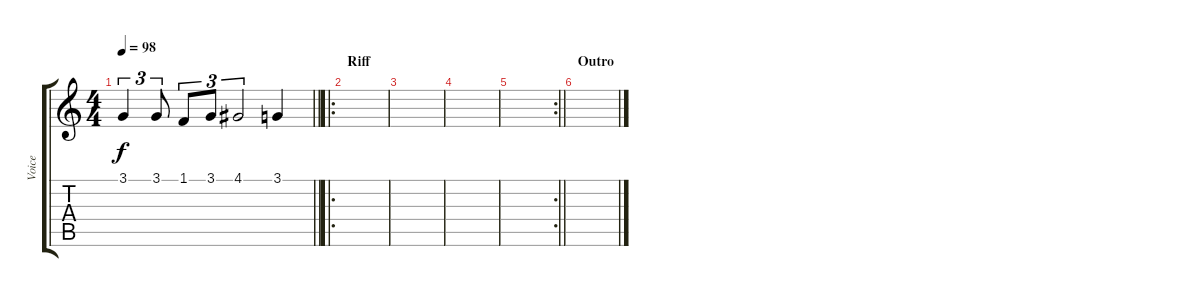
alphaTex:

\track ("Voice" "Voice") {instrument choiraahs}
\staff {score tabs}
\tuning (E4 B3 G3 D3 A2 E2) {hide}
\ts (4 4)
\tempo 98
\clef g2
\barLineRight lightlight
\ks c
3.1.4{tu (3 2) dy f} 3.1.8{tu (3 2)} 1.1.8{tu (3 2)} 3.1.8{tu (3 2)} 4.1.2{tu (3 2)} 3.1.4 |
\ro
\section ("" "Riff")
|
|
|
\rc 2
\barLineRight lightlight
|
\section ("" "Outro")
